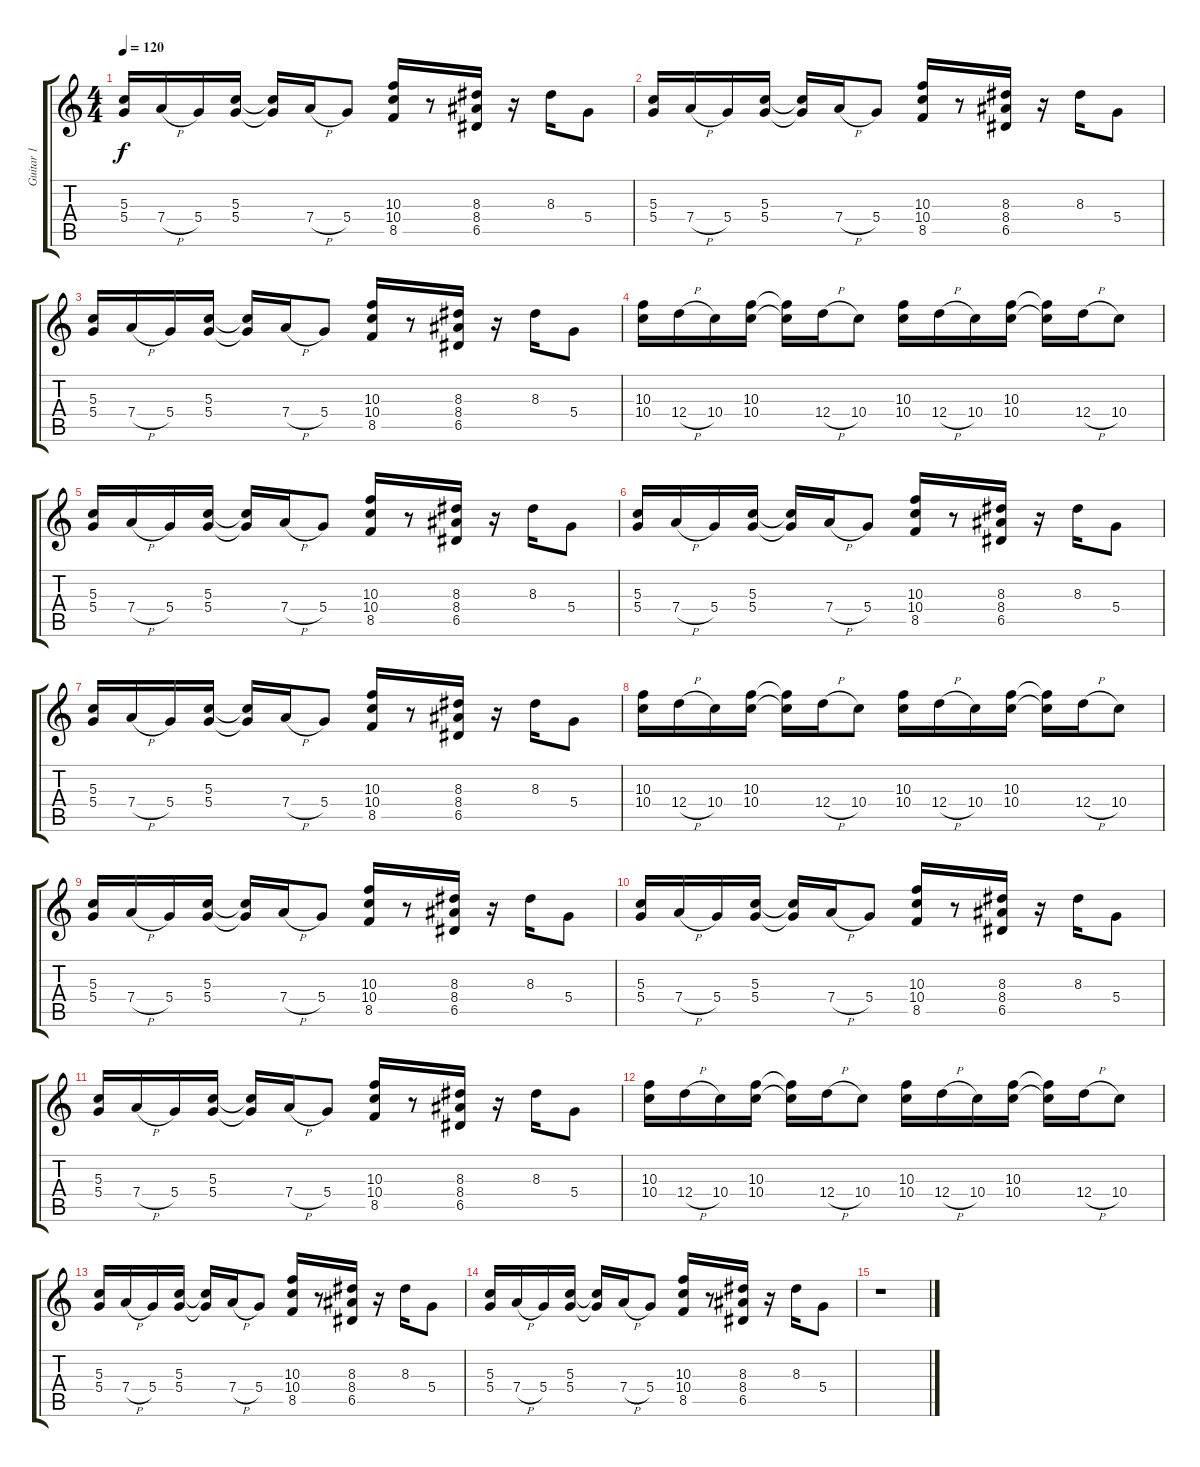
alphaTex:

\track ("Guitar 1" "Guitar 1") {instrument electricguitarclean}
\staff {score tabs}
\tuning (E4 B3 G3 D3 A2 E2) {hide}
\ts (4 4)
\tempo 120
\clef g2
\ks c
(5.3 5.4).16{dy f} 7.4{h}.16 5.4.16 (5.3 5.4).16 (5.3{t} 5.4{t}).16 7.4{h}.16 5.4.8 (10.3 10.4 8.5).16 r.8 (8.3 8.4 6.5).16 r.16 8.3.16 5.4.8 |
(5.3 5.4).16 7.4{h}.16 5.4.16 (5.3 5.4).16 (5.3{t} 5.4{t}).16 7.4{h}.16 5.4.8 (10.3 10.4 8.5).16 r.8 (8.3 8.4 6.5).16 r.16 8.3.16 5.4.8 |
(5.3 5.4).16 7.4{h}.16 5.4.16 (5.3 5.4).16 (5.3{t} 5.4{t}).16 7.4{h}.16 5.4.8 (10.3 10.4 8.5).16 r.8 (8.3 8.4 6.5).16 r.16 8.3.16 5.4.8 |
(10.3 10.4).16 12.4{h}.16 10.4.16 (10.3 10.4).16 (10.3{t} 10.4{t}).16 12.4{h}.16 10.4.8 (10.3 10.4).16 12.4{h}.16 10.4.16 (10.3 10.4).16 (10.3{t} 10.4{t}).16 12.4{h}.16 10.4.8 |
(5.3 5.4).16 7.4{h}.16 5.4.16 (5.3 5.4).16 (5.3{t} 5.4{t}).16 7.4{h}.16 5.4.8 (10.3 10.4 8.5).16 r.8 (8.3 8.4 6.5).16 r.16 8.3.16 5.4.8 |
(5.3 5.4).16 7.4{h}.16 5.4.16 (5.3 5.4).16 (5.3{t} 5.4{t}).16 7.4{h}.16 5.4.8 (10.3 10.4 8.5).16 r.8 (8.3 8.4 6.5).16 r.16 8.3.16 5.4.8 |
(5.3 5.4).16 7.4{h}.16 5.4.16 (5.3 5.4).16 (5.3{t} 5.4{t}).16 7.4{h}.16 5.4.8 (10.3 10.4 8.5).16 r.8 (8.3 8.4 6.5).16 r.16 8.3.16 5.4.8 |
(10.3 10.4).16 12.4{h}.16 10.4.16 (10.3 10.4).16 (10.3{t} 10.4{t}).16 12.4{h}.16 10.4.8 (10.3 10.4).16 12.4{h}.16 10.4.16 (10.3 10.4).16 (10.3{t} 10.4{t}).16 12.4{h}.16 10.4.8 |
(5.3 5.4).16 7.4{h}.16 5.4.16 (5.3 5.4).16 (5.3{t} 5.4{t}).16 7.4{h}.16 5.4.8 (10.3 10.4 8.5).16 r.8 (8.3 8.4 6.5).16 r.16 8.3.16 5.4.8 |
(5.3 5.4).16 7.4{h}.16 5.4.16 (5.3 5.4).16 (5.3{t} 5.4{t}).16 7.4{h}.16 5.4.8 (10.3 10.4 8.5).16 r.8 (8.3 8.4 6.5).16 r.16 8.3.16 5.4.8 |
(5.3 5.4).16 7.4{h}.16 5.4.16 (5.3 5.4).16 (5.3{t} 5.4{t}).16 7.4{h}.16 5.4.8 (10.3 10.4 8.5).16 r.8 (8.3 8.4 6.5).16 r.16 8.3.16 5.4.8 |
(10.3 10.4).16 12.4{h}.16 10.4.16 (10.3 10.4).16 (10.3{t} 10.4{t}).16 12.4{h}.16 10.4.8 (10.3 10.4).16 12.4{h}.16 10.4.16 (10.3 10.4).16 (10.3{t} 10.4{t}).16 12.4{h}.16 10.4.8 |
(5.3 5.4).16 7.4{h}.16 5.4.16 (5.3 5.4).16 (5.3{t} 5.4{t}).16 7.4{h}.16 5.4.8 (10.3 10.4 8.5).16 r.8 (8.3 8.4 6.5).16 r.16 8.3.16 5.4.8 |
(5.3 5.4).16 7.4{h}.16 5.4.16 (5.3 5.4).16 (5.3{t} 5.4{t}).16 7.4{h}.16 5.4.8 (10.3 10.4 8.5).16 r.8 (8.3 8.4 6.5).16 r.16 8.3.16 5.4.8 |
r.1
